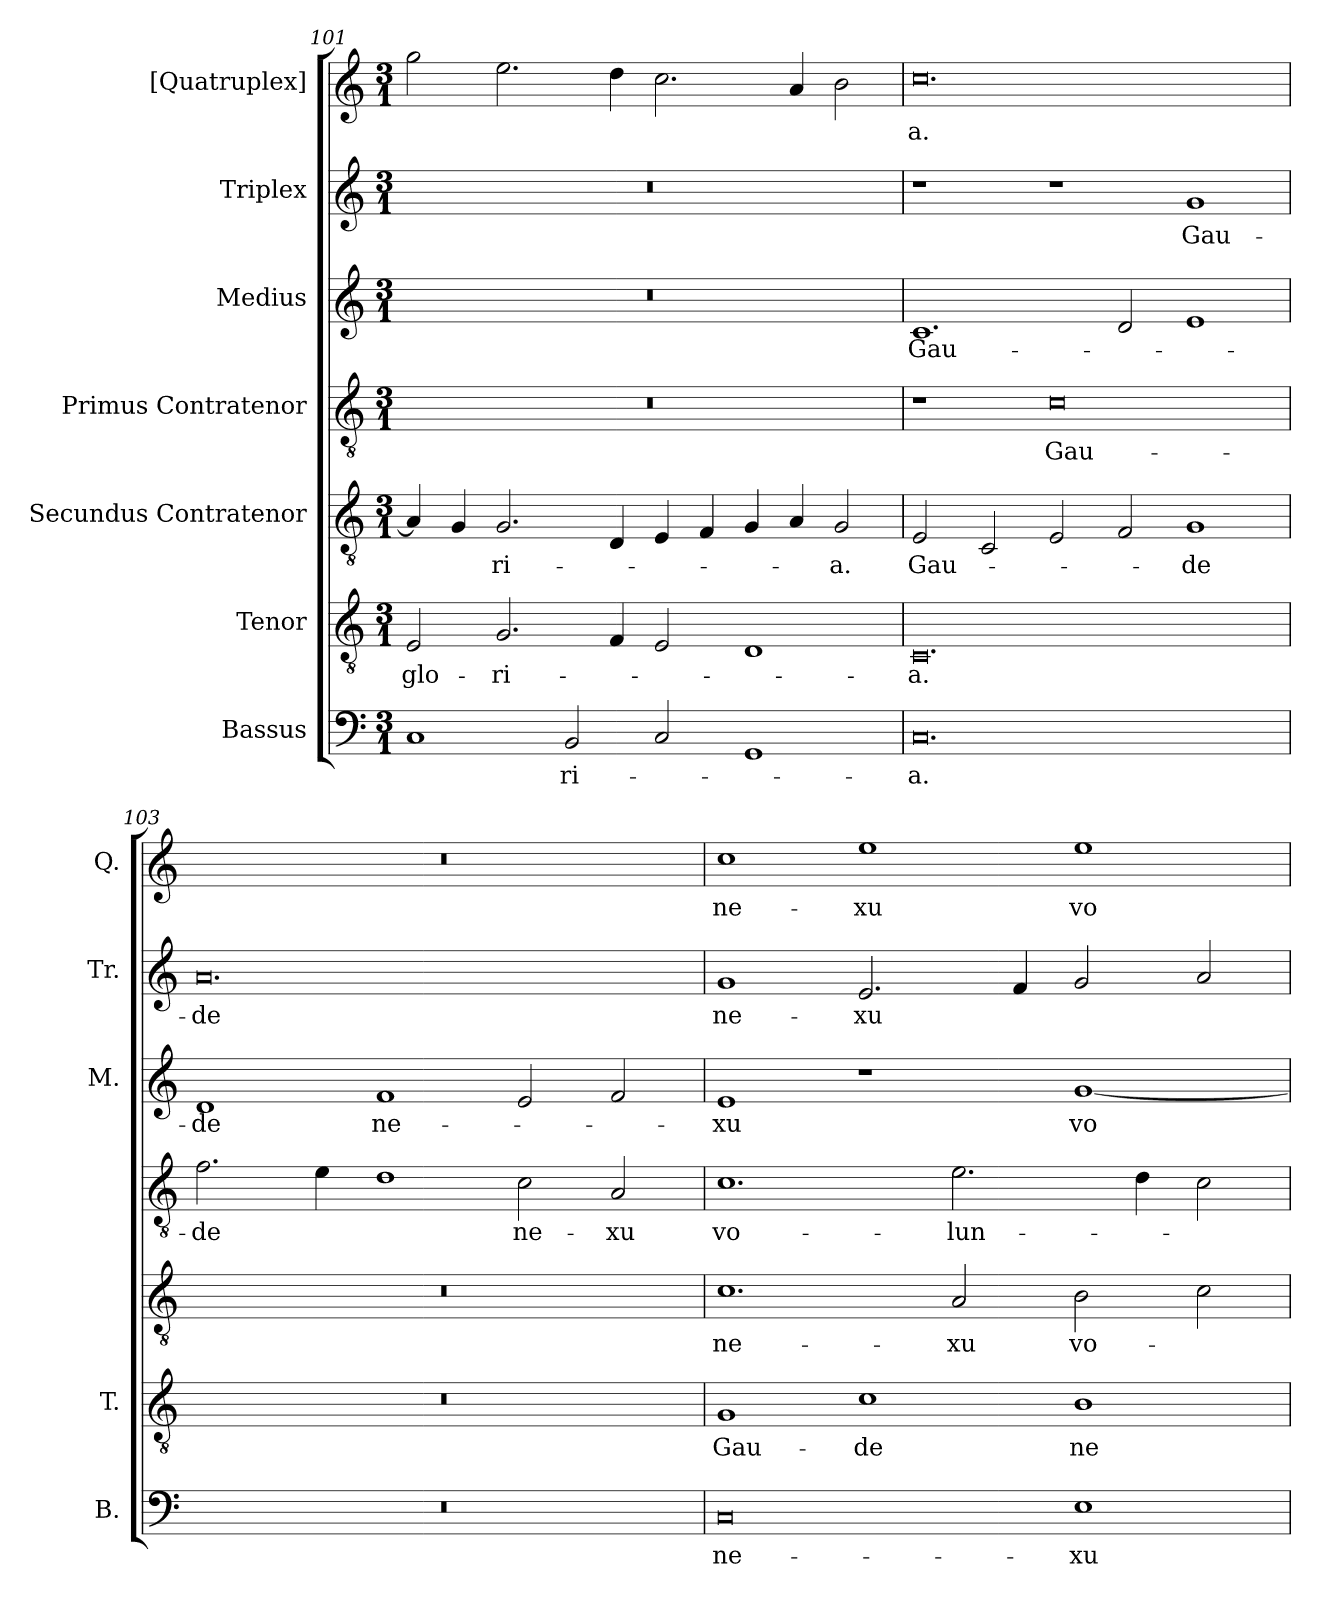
**kern	**text	**kern	**text	**kern	**text	**kern	**text	**kern	**text	**kern	**text	**kern	**text
*part7	*part7	*part6	*part6	*part5	*part5	*part4	*part4	*part3	*part3	*part2	*part2	*part1	*part1
*staff7	*staff7	*staff6	*staff6	*staff5	*staff5	*staff4	*staff4	*staff3	*staff3	*staff2	*staff2	*staff1	*staff1
*I"Bassus	*	*I"Tenor	*	*I"Secundus Contratenor	*	*I"Primus Contratenor	*	*I"Medius	*	*I"Triplex	*	*I"[Quatruplex]	*
*I'B.	*	*I'T.	*	*	*	*	*	*I'M.	*	*I'Tr.	*	*I'Q.	*
!!LO:LB:g=z
*clefF4	*	*clefGv2	*	*clefGv2	*	*clefGv2	*	*clefG2	*	*clefG2	*	*clefG2	*
*	*	*ITrd7c12	*	*ITrd7c12	*	*ITrd7c12	*	*	*	*	*	*	*
*k[]	*	*k[]	*	*k[]	*	*k[]	*	*k[]	*	*k[]	*	*k[]	*
*C:	*	*C:	*	*C:	*	*C:	*	*C:	*	*C:	*	*C:	*
*M3/1	*	*M3/1	*	*M3/1	*	*M3/1	*	*M3/1	*	*M3/1	*	*M3/1	*
=101	=101	=101	=101	=101	=101	=101	=101	=101	=101	=101	=101	=101	=101
!	!	!	!LO:LY:b:color=#000000	!	!	!LO:N:vis=1	!	!LO:N:vis=1	!	!LO:N:vis=1	!	!	!
1Ci	.	2EEi/	glo-	4AAi/]	.	0.r	.	0.r	.	0.r	.	2ggi\	.
.	.	.	.	4GGi/	.	.	.	.	.	.	.	.	.
!	!	!	!LO:LY:b:color=#000000	!	!	!	!	!	!	!	!	!	!
!	!	!	!	!	!LO:LY:b:color=#000000	!	!	!	!	!	!	!	!
.	.	2.GGi/	-ri-	2.GGi/	-ri-	.	.	.	.	.	.	2.eei\	.
!	!LO:LY:b:color=#000000	!	!	!	!	!	!	!	!	!	!	!	!
2BBi/	-ri-	.	.	.	.	.	.	.	.	.	.	.	.
.	.	4FFi/	.	4DDi/	.	.	.	.	.	.	.	4ddi\	.
2Ci/	.	2EEi/	.	4EEi/	.	.	.	.	.	.	.	2.cci\	.
.	.	.	.	4FFi/	.	.	.	.	.	.	.	.	.
1GGi	.	1DDi	.	4GGi/	.	.	.	.	.	.	.	.	.
.	.	.	.	4AAi/	.	.	.	.	.	.	.	4ai/	.
!	!	!	!	!	!LO:LY:b:color=#000000	!	!	!	!	!	!	!	!
.	.	.	.	2GGi/	-a.	.	.	.	.	.	.	2bi\	.
=102	=102	=102	=102	=102	=102	=102	=102	=102	=102	=102	=102	=102	=102
!	!LO:LY:b:color=#000000	!	!	!	!	!	!	!	!	!	!	!	!
!	!	!	!LO:LY:b:color=#000000	!	!	!	!	!	!	!	!	!	!
!	!	!	!	!	!LO:LY:b:color=#000000	!	!	!	!	!	!	!	!
!	!	!	!	!	!	!	!	!	!LO:LY:b:color=#000000	!	!	!	!
!	!	!	!	!	!	!	!	!	!	!	!	!	!LO:LY:b:color=#000000
0.Ci	-a.	0.CCi	-a.	2EEi/	Gau-	1r	.	1.ci	Gau-	1r	.	0.cci	-a.
.	.	.	.	2CCi/	.	.	.	.	.	.	.	.	.
!	!	!	!	!	!	!	!LO:LY:b:color=#000000	!	!	!	!	!	!
.	.	.	.	2EEi/	.	0Ci	Gau-	.	.	1r	.	.	.
.	.	.	.	2FFi/	.	.	.	2di/	.	.	.	.	.
!	!	!	!	!	!LO:LY:b:color=#000000	!	!	!	!	!	!	!	!
!	!	!	!	!	!	!	!	!	!	!	!LO:LY:b:color=#000000	!	!
.	.	.	.	1GGi	-de	.	.	1ei	.	1gi	Gau-	.	.
=103	=103	=103	=103	=103	=103	=103	=103	=103	=103	=103	=103	=103	=103
!LO:N:vis=1	!	!LO:N:vis=1	!	!LO:N:vis=1	!	!	!	!	!	!	!	!	!
!	!	!	!	!	!	!	!LO:LY:b:color=#000000	!	!	!	!	!	!
!	!	!	!	!	!	!	!	!	!LO:LY:b:color=#000000	!	!	!	!
!	!	!	!	!	!	!	!	!	!	!	!LO:LY:b:color=#000000	!LO:N:vis=1	!
0.r	.	0.r	.	0.r	.	2.Fi\	-de	1di	-de	0.ai	-de	0.r	.
.	.	.	.	.	.	4Ei\	.	.	.	.	.	.	.
!	!	!	!	!	!	!	!	!	!LO:LY:b:color=#000000	!	!	!	!
.	.	.	.	.	.	1Di	.	1fi	ne-	.	.	.	.
!	!	!	!	!	!	!	!LO:LY:b:color=#000000	!	!	!	!	!	!
.	.	.	.	.	.	2Ci\	ne-	2ei/	.	.	.	.	.
!	!	!	!	!	!	!	!LO:LY:b:color=#000000	!	!	!	!	!	!
.	.	.	.	.	.	2AAi/	-xu	2fi/	.	.	.	.	.
!!LO:PB:g=z
=104	=104	=104	=104	=104	=104	=104	=104	=104	=104	=104	=104	=104	=104
!	!LO:LY:b:color=#000000	!	!	!	!	!	!	!	!	!	!	!	!
!	!	!	!LO:LY:b:color=#000000	!	!	!	!	!	!	!	!	!	!
!	!	!	!	!	!LO:LY:b:color=#000000	!	!	!	!	!	!	!	!
!	!	!	!	!	!	!	!LO:LY:b:color=#000000	!	!	!	!	!	!
!	!	!	!	!	!	!	!	!	!LO:LY:b:color=#000000	!	!	!	!
!	!	!	!	!	!	!	!	!	!	!	!LO:LY:b:color=#000000	!	!
!	!	!	!	!	!	!	!	!	!	!	!	!	!LO:LY:b:color=#000000
0Ci	ne-	1GGi	Gau-	1.Ci	ne-	1.Ci	vo-	1ei	-xu	1gi	ne-	1cci	ne-
!	!	!	!LO:LY:b:color=#000000	!	!	!	!	!	!	!	!	!	!
!	!	!	!	!	!	!	!	!	!	!	!LO:LY:b:color=#000000	!	!
!	!	!	!	!	!	!	!	!	!	!	!	!	!LO:LY:b:color=#000000
.	.	1Ci	-de	.	.	.	.	1r	.	2.ei/	-xu	1eei	-xu
!	!	!	!	!	!LO:LY:b:color=#000000	!	!	!	!	!	!	!	!
!	!	!	!	!	!	!	!LO:LY:b:color=#000000	!	!	!	!	!	!
.	.	.	.	2AAi/	-xu	2.Ei\	-lun-	.	.	.	.	.	.
.	.	.	.	.	.	.	.	.	.	4fi/	.	.	.
!	!LO:LY:b:color=#000000	!	!	!	!	!	!	!	!	!	!	!	!
!	!	!	!LO:LY:b:color=#000000	!	!	!	!	!	!	!	!	!	!
!	!	!	!	!	!LO:LY:b:color=#000000	!	!	!	!	!	!	!	!
!	!	!	!	!	!	!	!	!	!LO:LY:b:color=#000000	!	!	!	!
!	!	!	!	!	!	!	!	!	!	!	!	!	!LO:LY:b:color=#000000
1Ei	-xu	1BBi	ne-	2BBi\	vo-	.	.	[<1gi	vo-	2gi/	.	1eei	vo-
.	.	.	.	.	.	4Di\	.	.	.	.	.	.	.
.	.	.	.	2Ci\	.	2Ci\	.	.	.	2ai/	.	.	.
=	=	=	=	=	=	=	=	=	=	=	=	=	=
*-	*-	*-	*-	*-	*-	*-	*-	*-	*-	*-	*-	*-	*-
